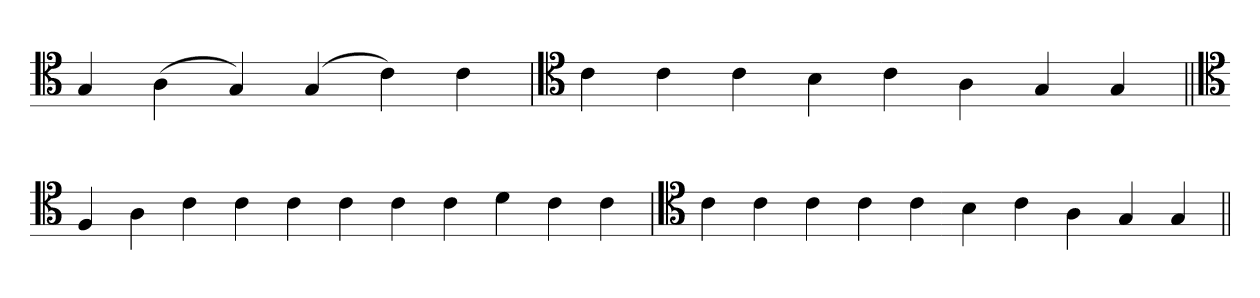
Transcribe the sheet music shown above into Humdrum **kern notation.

**kern
*part1
*staff1
*clefC4
=
4G
(4A
4G)
(4G
4c)
4c
=
*clefC4
4c
4c
4c
4B
4c
4A
4G
4G
=||
*clefC4
4F
4A
4c
4c
4c
4c
4c
4c
4d
4c
4c
=
*clefC4
4c
4c
4c
4c
4c
4B
4c
4A
4G
4G
=||
*-
